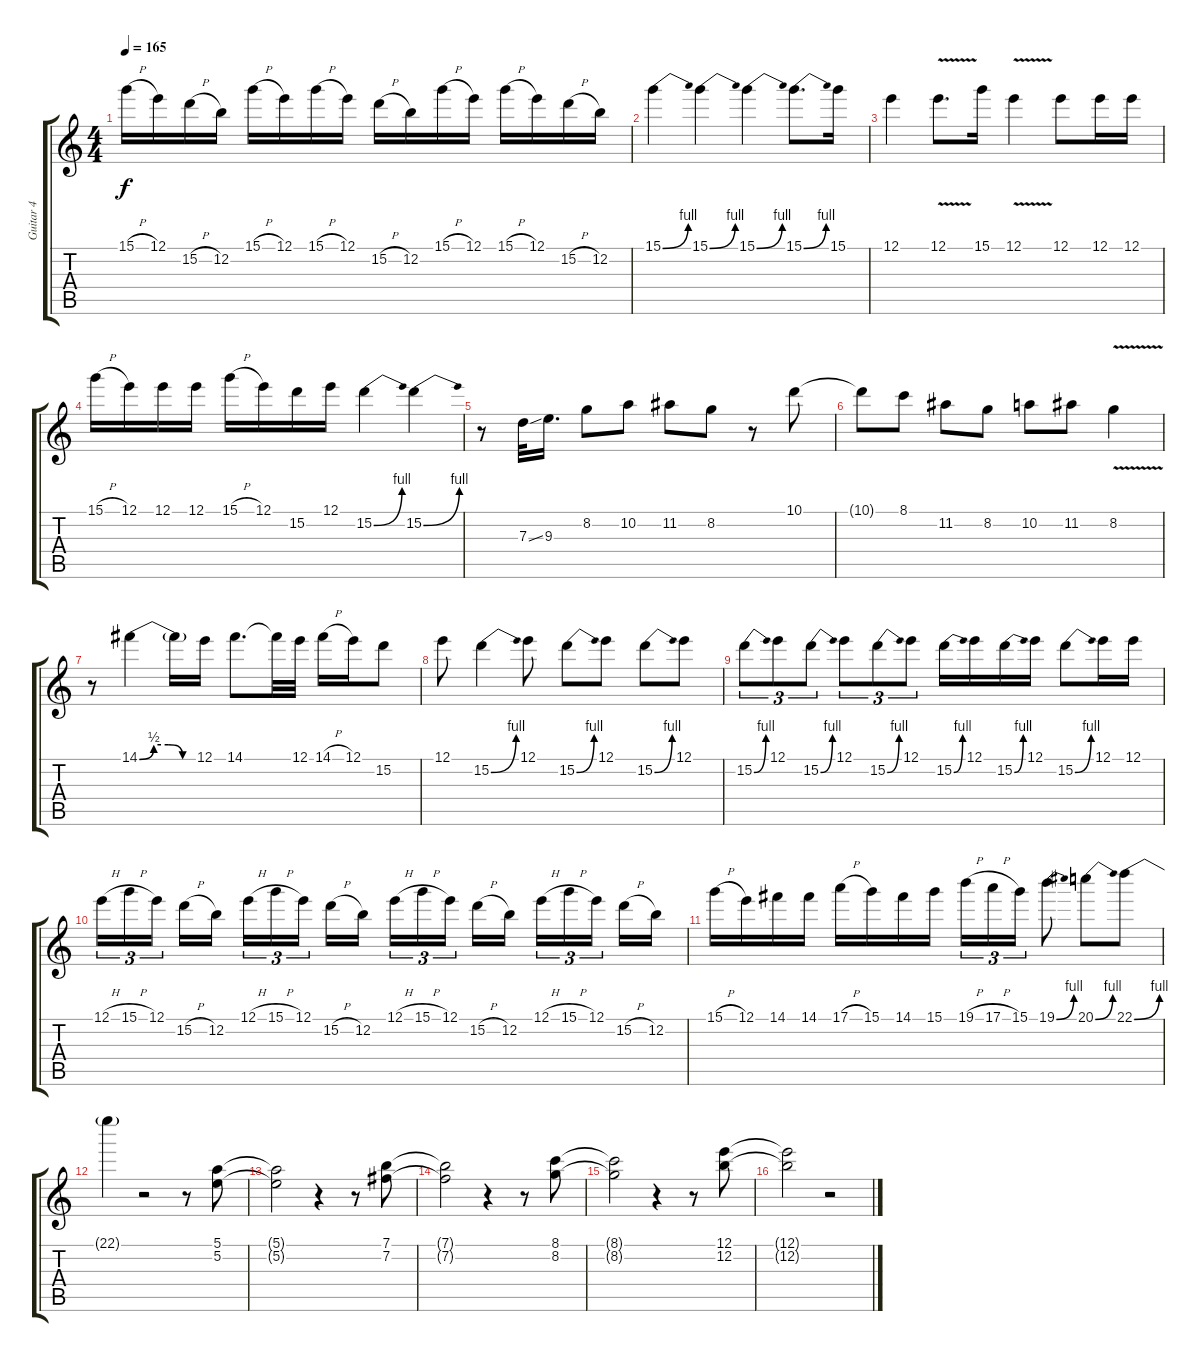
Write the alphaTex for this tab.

\track ("Guitar 4" "Guitar 4") {instrument distortionguitar}
\staff {score tabs}
\tuning (E4 B3 G3 D3 A2 E2) {hide}
\ts (4 4)
\tempo 165
\clef g2
\ks c
15.1{h}.16{dy f} 12.1.16 15.2{h}.16 12.2.16 15.1{h}.16 12.1.16 15.1{h}.16 12.1.16 15.2{h}.16 12.2.16 15.1{h}.16 12.1.16 15.1{h}.16 12.1.16 15.2{h}.16 12.2.16 |
15.1{be (bend 0 0 60 4)}.4 15.1{be (bend 0 0 60 4)}.4 15.1{be (bend 0 0 60 4)}.4 15.1{be (bend 0 0 60 4)}.8{d} 15.1.16 |
12.1.4 12.1{v}.8{d} 15.1.16 12.1{v}.4 12.1.8 12.1.16 12.1.16 |
15.1{h}.16 12.1.16 12.1.16 12.1.16 15.1{h}.16 12.1.16 15.2.16 12.1.16 15.2{be (bend 0 0 60 4)}.4 15.2{be (bend 0 0 60 4)}.4 |
r.8 7.3{ss}.32 9.3.16{d} 8.2.8 10.2.8 11.2.8 8.2.8 r.8 10.1.8 |
10.1{t}.8 8.1.8 11.2.8 8.2.8 10.2.8 11.2.8 8.2{v}.4 |
r.8 14.1{be (custom 0 0 15 2 30 2 45 0 60 0)}.4 14.1{t}.16 12.1.16 14.1.8{d} 14.1{t}.32 12.1.32 14.1{h}.16 12.1.16 15.2.8 |
12.1.8 15.2{be (bend 0 0 60 4)}.4 12.1.8 15.2{be (bend 0 0 60 4)}.8 12.1.8 15.2{be (bend 0 0 60 4)}.8 12.1.8 |
15.2{be (bend 0 0 60 4)}.8{tu (3 2)} 12.1.8{tu (3 2)} 15.2{be (bend 0 0 60 4)}.8{tu (3 2)} 12.1.8{tu (3 2)} 15.2{be (bend 0 0 60 4)}.8{tu (3 2)} 12.1.8{tu (3 2)} 15.2{be (bend 0 0 60 4)}.16 12.1.16 15.2{be (bend 0 0 60 4)}.16 12.1.16 15.2{be (bend 0 0 60 4)}.8 12.1.16 12.1.16 |
12.1{h}.16{tu (3 2)} 15.1{h}.16{tu (3 2)} 12.1.16{tu (3 2)} 15.2{h}.16 12.2.16 12.1{h}.16{tu (3 2)} 15.1{h}.16{tu (3 2)} 12.1.16{tu (3 2)} 15.2{h}.16 12.2.16 12.1{h}.16{tu (3 2)} 15.1{h}.16{tu (3 2)} 12.1.16{tu (3 2)} 15.2{h}.16 12.2.16 12.1{h}.16{tu (3 2)} 15.1{h}.16{tu (3 2)} 12.1.16{tu (3 2)} 15.2{h}.16 12.2.16 |
15.1{h}.16 12.1.16 14.1.16 14.1.16 17.1{h}.16 15.1.16 14.1.16 15.1.16 19.1{h}.16{tu (3 2)} 17.1{h}.16{tu (3 2)} 15.1.16{tu (3 2)} 19.1{be (bend 0 0 60 4)}.8 20.1{be (bend 0 0 60 4)}.8 22.1{be (bend 0 0 60 4)}.8 |
22.1{t}.4 r.2 r.8 (5.1 5.2).8 |
(5.1{t} 5.2{t}).2 r.4 r.8 (7.1 7.2).8 |
(7.1{t} 7.2{t}).2 r.4 r.8 (8.1 8.2).8 |
(8.1{t} 8.2{t}).2 r.4 r.8 (12.1 12.2).8 |
(12.1{t} 12.2{t}).2 r.2
